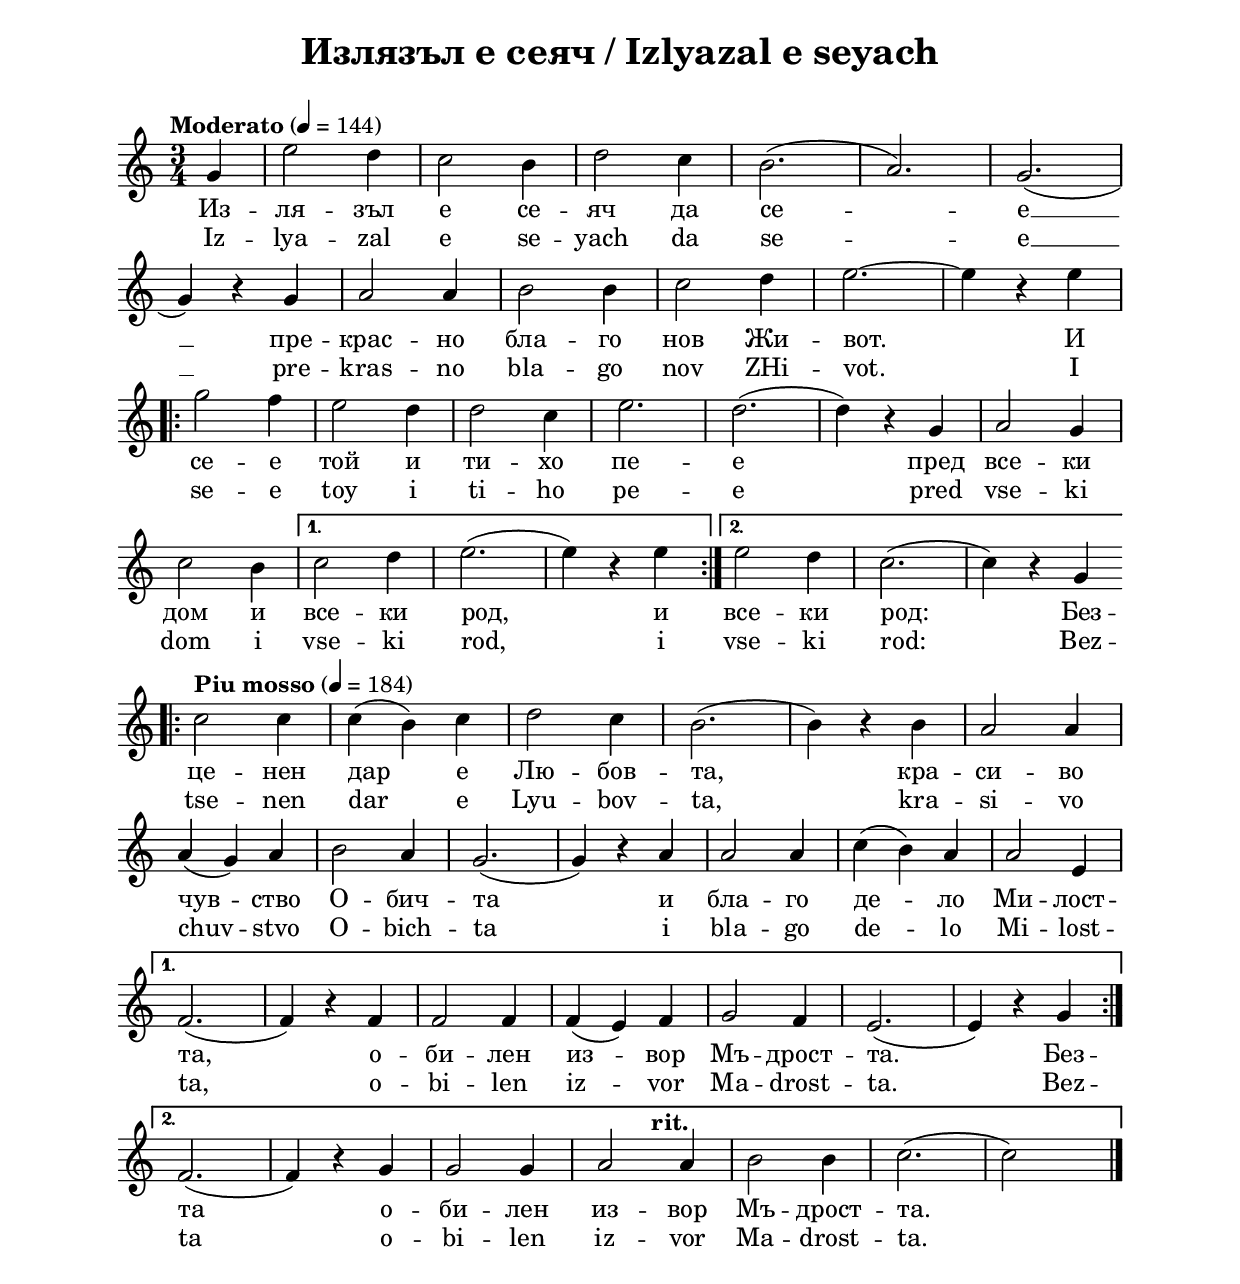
\version "2.18.2"

\paper {
  print-all-headers = ##t
  print-page-number = ##f 
  left-margin = 2\cm
  right-margin = 2\cm
  ragged-bottom = ##t % do not spread the staves to fill the whole vertical space
}

\header {
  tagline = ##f
}

\bookpart {
\score{
  \layout { 
    indent = 0.0\cm % remove first line indentation
    ragged-last = ##f % do spread last line to fill the whole space
    \context {
      \Score
      \omit BarNumber %remove bar numbers
    } % context
  } % layout

  \new Voice \absolute  {
    \clef treble
    \key c \major
    \time 3/4 \tempo "Moderato" 4 = 144
    
    \partial 4 g'4| e''2 d''4| c''2 b'4|d''2 c''4| b'2. (|a'2.) g'2. (| \break
 
    g'4 ) r4 g'4 | a'2 a'4 | b'2 b'4 | c''2 d''4 | e''2.~ e''4 r4 e'' | \break
 
    \repeat volta 2 { 
      g''2 f''4 | e''2 d''4 | d''2 c''4 | e''2.| d''2. ( |d''4) r4 g'4| a'2 g'4| \break
  
      c''2 b'4 | 
    }  
    \alternative {  
      {  c''2 d''4| e''2. (| e''4 ) r4  e''4| }  
      { e''2 d''4 | c''2. (| c''4 )  r4 g'4  | \bar "||" \break }  
    } 
  
  \repeat volta 2 {  
    \tempo "Piu mosso" 4 = 184
    \bar ".|:" c''2 c''4 | c''4 ( b'4 ) c''4 | d''2 c''4 | b'2. (| b'4 ) r4 b'4 | a'2 a'4 | \break
     a'4 ( g'4 ) a'4 | b'2 a'4 | g'2. ( | g'4 ) r4 a'4 | a'2 a'4 | c''4 ( b'4) a'4 | a'2 e'4 |  \break
  }  
  \alternative {  
    {  f'2. (|  f'4 )  r4 f'4 | f'2 f'4 | f'4 ( e'4 ) f'4 | g'2 f'4 |e'2. (| e'4 ) r4 g'4   \break }
    {  f'2. (|  f'4 ) r4 g'4 | g'2 g'4 | a'2 
    \override Score.RehearsalMark #'outside-staff-priority = #599
    \mark\markup\normalsize\bold { "rit." } % places rit. below alternative bracket
       a'4 | b'2 b'4 | c''2. ( | c''2 s4) | \bar "|." \pageBreak } }
  }
 
  \addlyrics {
    Из -- ля -- зъл е се -- яч да се -- е __
    пре -- крас -- но бла -- го нов Жи -- вот. И 
    се -- е той и ти -- хо пе -- е пред все -- ки
    дом и все -- ки род, и все -- ки род: Без --
    це -- нен дар е Лю -- бов -- та, кра --  си -- во
    чув -- ство О -- бич -- та и бла -- го де -- ло Ми -- лост -- 
    та, о -- би -- лен из -- вор Мъ -- дрост -- та. Без --
    та о -- би -- лен из -- вор Мъ -- дрост -- та.
  }

  \addlyrics {
    Iz -- lya -- zal e se -- yach da se -- e __
    pre -- kras -- no bla -- go nov ZHi -- vot. I 
    se -- e toy i ti -- ho pe -- e pred vse -- ki
    dom i vse -- ki rod, i vse -- ki rod: Bez --
    tse -- nen dar e Lyu -- bov -- ta, kra --  si -- vo
    chuv -- stvo O -- bich -- ta i bla -- go de -- lo Mi -- lost -- 
    ta, o -- bi -- len iz -- vor Ma -- drost -- ta. Bez --
    ta o -- bi -- len iz -- vor Ma -- drost -- ta.
  }


  \header {
    title = "Излязъл е сеяч / Izlyazal e seyach"
  }
   
} % score

\markup {
    \hspace #1
    \fontsize #+1 {
       
    \column {
          
      \line { 1. Излязъл е сеяч да сее }
      \line {   "   " прекрасно благо – нов живот. }  
      \line {   "   " И сее той, и тихо пее }
      \line {   "   " пред всеки дом и всеки род:
 } 
 
 \line { " " }
       \line { "   " \italic {Припев: } }
      \line {  "   " Безценен дар е Любовта, }
      \line { "   " красиво чувство – обичта, }
      \line { "   " и благо дело – милостта, }
      \line {  "   " обилен извор – мъдростта.“}
 
      \line { " " }
      \line { 2. И който чуе, в миг потръпва }
      \line {   "   " от тоя благ и мил напев; }  
      \line {   "   " и просиява, и възкръсва, }
      \line {   "   " и благославя тоз посев. } 
      
      
    \line { " " }
       \line { "   " \italic {Припев ...} }
      
       \line { " " }
      \line { 3. Любов Вселената облива, }
      \line {   "   " от обич грее всяка твар, }  
      \line {   "   " живот в живота се прелива – }
      \line {   "   " тук няма вече млад и стар. } 
      
      
       \line { " " }
       \line { "   " \italic {Припев ...} }
     
    }
 
   \hspace #10 {
    
    \column  {
       
     \line { 2. Izljasal e sejatsch da see }
      \line {   "   " prekrasno blago - nov shivot. }  
      \line {   "   " I see toj i ticho pee }
      \line {   "   " Pred vseki dom i vseki rod. }
 
 
 \line { " " }
       \line { "   " \italic { Refrain :} }
      \line {  "   " Beszenen dar e Ljubovta }
      \line { "   " krasivo chuvstvo -- obichta}
      \line { "   " i blago delo -- milostta }
      \line {  "   " obilen izvor -- madrostta. }
   
 
      \line { " " }
      \line { 3.  I kojto chue, v mig potrapva }
      \line {   "   " ot toja blag i mil napev }  
      \line {   "   " i prosijava, i vazkrasva, }
      \line {   "   " i blagoslavja toz posev. } 
      
      \line { " " }
    \line { "   " \italic { Refrain } ... }
      
       \line { " " }
      \line { 4. Ljubov Vselenata obliva }
      \line {   "   " ot obich gree vsjaka tvar, }  
      \line {   "   " shivot v shivota se preliva }
      \line {   "   " tuk veche njama mlad i star. } 
      
      \line { " " }
    \line { "   " \italic { Refrain } ... }
       
    }    
    }
    }
 
}

\pageBreak

\markup {  \hspace #25 \fontsize #3 \bold "Der Sämann ist hinausgegangen"  }

\markup {
    \hspace #1
    \fontsize #+1 {
      
      \halign #-1.5 {
  
  
  
     
    \column {
     \line { " " }
      \line {  1. Der Sämann ist hinausgegangen, }
      \line {   "   " um das wunderbare Gute zu säen: das neue Leben! }  
      \line {   "   " Und er sät und singt leise }
      \line {   "   " vor jedem Haus und jeder Familie: } 

      
      \line { " " }
      \line { "   " \italic { Refrain :}  }
      
      \line {  "  " Eine unschätzbare Gabe ist die Liebe (ljubovta), }
      \line {   "   "ein schönes Gefühl die Liebe (obitschta), }  
      \line {   "   " und ein gutes Werk die Barmherzigkeit, }
      \line {   "   " eine ergiebige Quelle die Weisheit. } 
      
       \line { " " }
      \line {    2. Und wer sie hört, }
      \line {   "   "erschauert vor dieser guten, liebevollen Melodie;  }  
      \line {   "   " und erstrahlt und aufersteht }
      \line {   "   " und segnet diese Saat. } 
       
      
       \line { " " }
    \line { "   " \italic { Refrain } ... }
 
 
       
      \line { " " }
      \line { 3. Die Liebe strömt in das Universum aus, }
      \line {   "   " aus Liebe strahlt jedes Wesen, }  
      \line {   "   " das Leben quillt in das Leben über; }
      \line {   "   " hier gibt es weder Jung noch Alt mehr. } 
      
      \line { " " }
    \line { "   " \italic { Refrain } ... }
      
      \line { " " }
      \line {  4. O, diese Strahlen kommen von Gott, }
      \line {   "   " sie erfüllen unsere Herzen }  
      \line {   "   " und flüstern uns süß zu, wie Er ruft: }
      \line {   "   " Kommt, meine Kinder!} 
      
      \line { " " }
    \line { "   " \italic { Refrain } ... }
    }
       
    }    
    }
}


} % bookpart
